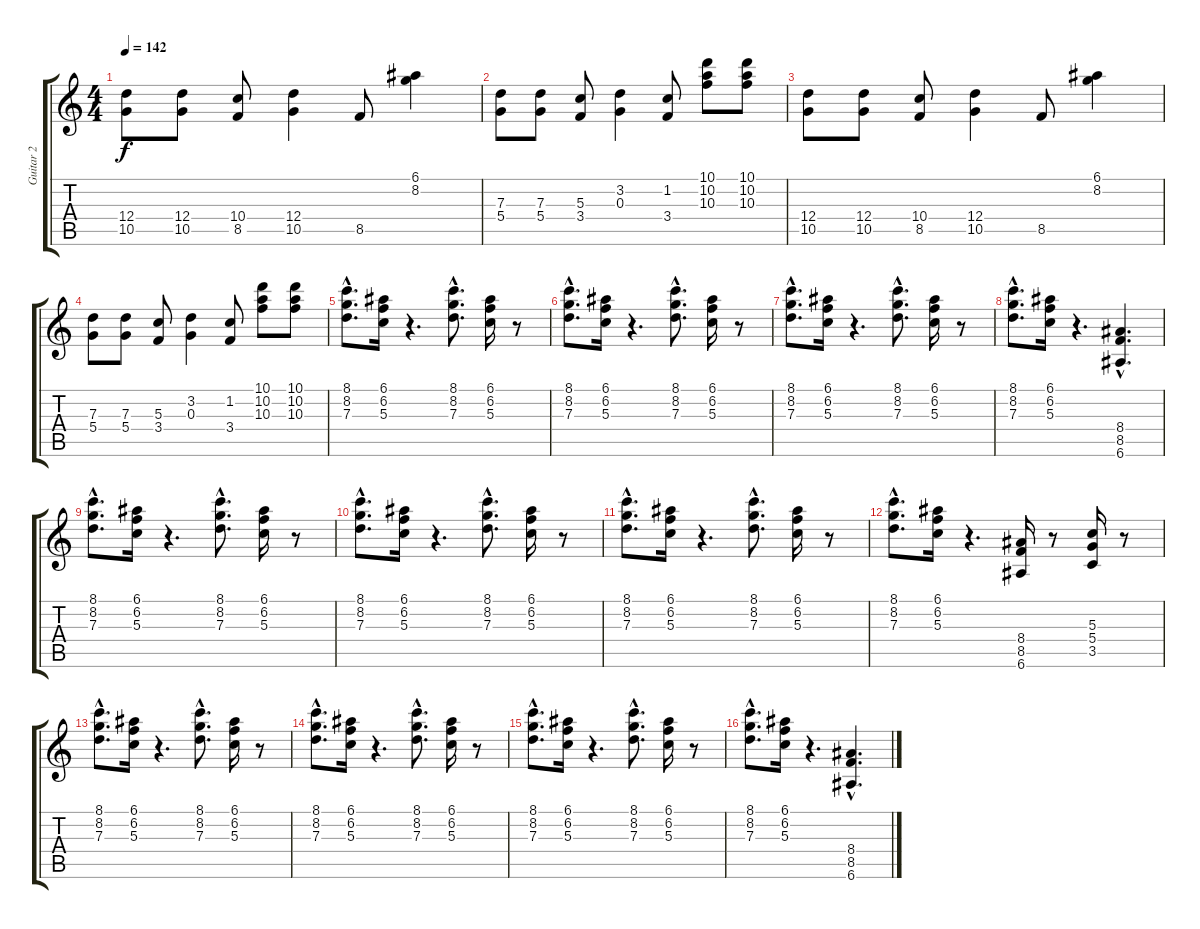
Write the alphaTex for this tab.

\track ("Guitar 2" "Guitar 2") {instrument distortionguitar}
\staff {score tabs}
\tuning (E4 B3 G3 D3 A2 E2) {hide}
\ts (4 4)
\tempo 142
\clef g2
\ks c
(12.4 10.5).8{dy f} (12.4 10.5).8 (10.4 8.5).8 (12.4 10.5).4 8.5.8 (6.1 8.2).4 |
(7.3 5.4).8 (7.3 5.4).8 (5.3 3.4).8 (3.2 0.3).4 (1.2 3.4).8 (10.1 10.2 10.3).8 (10.1 10.2 10.3).8 |
(12.4 10.5).8 (12.4 10.5).8 (10.4 8.5).8 (12.4 10.5).4 8.5.8 (6.1 8.2).4 |
(7.3 5.4).8 (7.3 5.4).8 (5.3 3.4).8 (3.2 0.3).4 (1.2 3.4).8 (10.1 10.2 10.3).8 (10.1 10.2 10.3).8 |
(8.1{hac} 8.2{hac} 7.3{hac}).8{d} (6.1 6.2 5.3).16 r.4{d} (8.1{hac} 8.2{hac} 7.3{hac}).8{d} (6.1 6.2 5.3).16 r.8 |
(8.1{hac} 8.2{hac} 7.3{hac}).8{d} (6.1 6.2 5.3).16 r.4{d} (8.1{hac} 8.2{hac} 7.3{hac}).8{d} (6.1 6.2 5.3).16 r.8 |
(8.1{hac} 8.2{hac} 7.3{hac}).8{d} (6.1 6.2 5.3).16 r.4{d} (8.1{hac} 8.2{hac} 7.3{hac}).8{d} (6.1 6.2 5.3).16 r.8 |
(8.1{hac} 8.2{hac} 7.3{hac}).8{d} (6.1 6.2 5.3).16 r.4{d} (8.4{hac} 8.5{hac} 6.6{hac}).4{d} |
(8.1{hac} 8.2{hac} 7.3{hac}).8{d} (6.1 6.2 5.3).16 r.4{d} (8.1{hac} 8.2{hac} 7.3{hac}).8{d} (6.1 6.2 5.3).16 r.8 |
(8.1{hac} 8.2{hac} 7.3{hac}).8{d} (6.1 6.2 5.3).16 r.4{d} (8.1{hac} 8.2{hac} 7.3{hac}).8{d} (6.1 6.2 5.3).16 r.8 |
(8.1{hac} 8.2{hac} 7.3{hac}).8{d} (6.1 6.2 5.3).16 r.4{d} (8.1{hac} 8.2{hac} 7.3{hac}).8{d} (6.1 6.2 5.3).16 r.8 |
(8.1{hac} 8.2{hac} 7.3{hac}).8{d} (6.1 6.2 5.3).16 r.4{d} (8.4 8.5 6.6).16 r.8 (5.3 5.4 3.5).16 r.8 |
(8.1{hac} 8.2{hac} 7.3{hac}).8{d} (6.1 6.2 5.3).16 r.4{d} (8.1{hac} 8.2{hac} 7.3{hac}).8{d} (6.1 6.2 5.3).16 r.8 |
(8.1{hac} 8.2{hac} 7.3{hac}).8{d} (6.1 6.2 5.3).16 r.4{d} (8.1{hac} 8.2{hac} 7.3{hac}).8{d} (6.1 6.2 5.3).16 r.8 |
(8.1{hac} 8.2{hac} 7.3{hac}).8{d} (6.1 6.2 5.3).16 r.4{d} (8.1{hac} 8.2{hac} 7.3{hac}).8{d} (6.1 6.2 5.3).16 r.8 |
(8.1{hac} 8.2{hac} 7.3{hac}).8{d} (6.1 6.2 5.3).16 r.4{d} (8.4{hac} 8.5{hac} 6.6{hac}).4{d}
